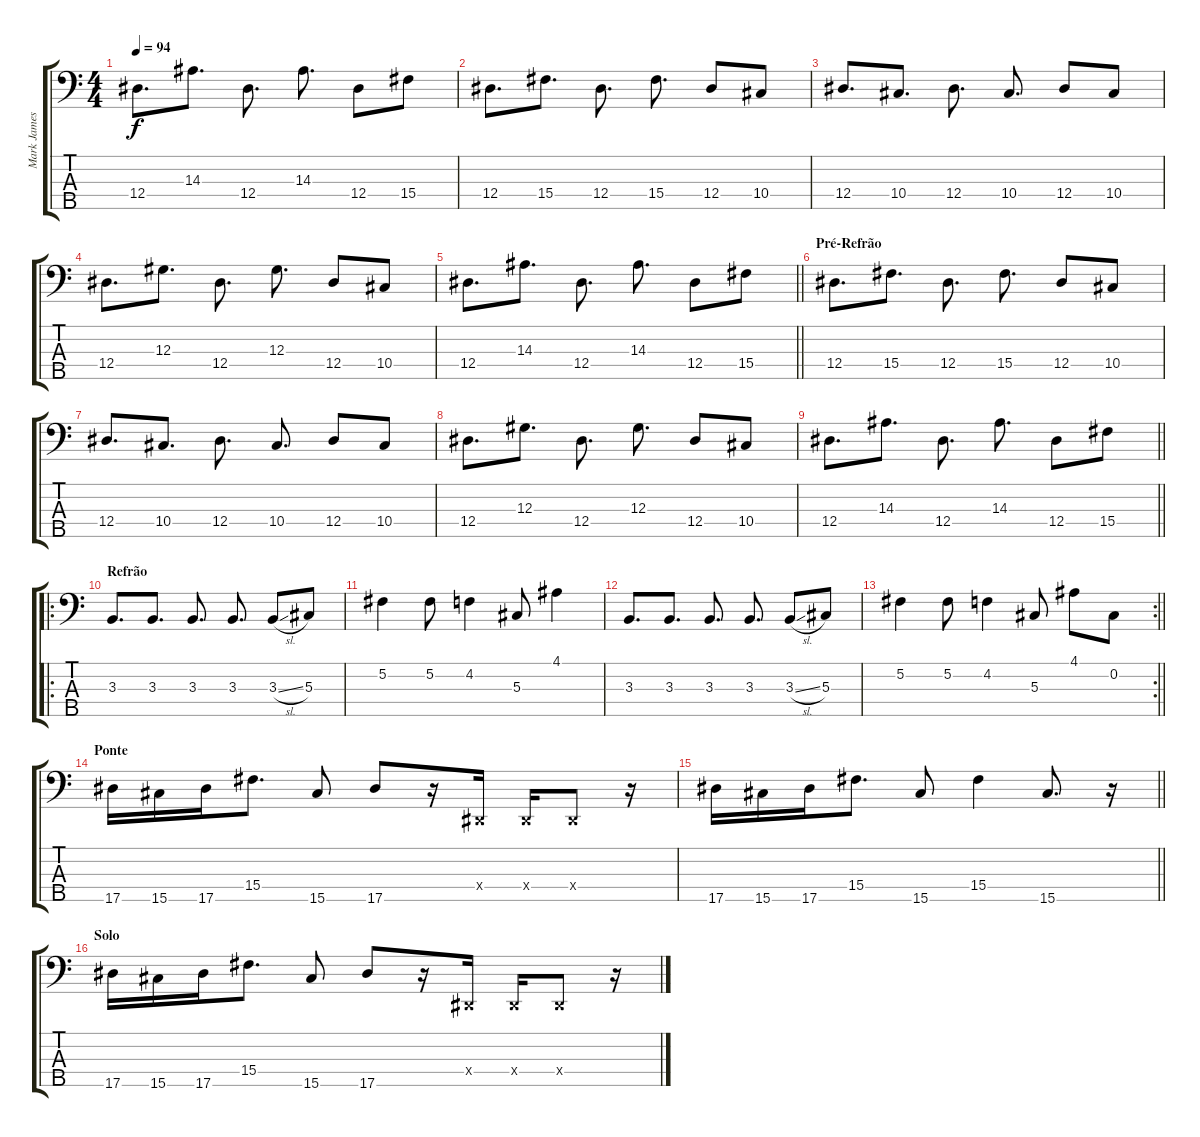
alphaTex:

\track ("Mark James" "Mark James") {instrument electricbassfinger}
\staff {score tabs}
\tuning (Gb2 Db2 Ab1 Eb1 Bb0) {hide}
\ts (4 4)
\tempo 94
\clef f4
\ks c
12.4.8{d dy f} 14.3.8{d} 12.4.8{d} 14.3.8{d} 12.4.8 15.4.8 |
12.4.8{d} 15.4.8{d} 12.4.8{d} 15.4.8{d} 12.4.8 10.4.8 |
12.4.8{d} 10.4.8{d} 12.4.8{d} 10.4.8{d} 12.4.8 10.4.8 |
12.4.8{d} 12.3.8{d} 12.4.8{d} 12.3.8{d} 12.4.8 10.4.8 |
\barLineRight lightlight
12.4.8{d} 14.3.8{d} 12.4.8{d} 14.3.8{d} 12.4.8 15.4.8 |
\section ("" "Pré-Refrão")
12.4.8{d} 15.4.8{d} 12.4.8{d} 15.4.8{d} 12.4.8 10.4.8 |
12.4.8{d} 10.4.8{d} 12.4.8{d} 10.4.8{d} 12.4.8 10.4.8 |
12.4.8{d} 12.3.8{d} 12.4.8{d} 12.3.8{d} 12.4.8 10.4.8 |
\barLineRight lightlight
12.4.8{d} 14.3.8{d} 12.4.8{d} 14.3.8{d} 12.4.8 15.4.8 |
\ro
\section ("" "Refrão")
3.3.8{d} 3.3.8{d} 3.3.8{d} 3.3.8{d} 3.3{sl}.8 5.3.8 |
5.2.4 5.2.8 4.2.4 5.3.8 4.1.4 |
3.3.8{d} 3.3.8{d} 3.3.8{d} 3.3.8{d} 3.3{sl}.8 5.3.8 |
\rc 2
\barLineRight lightlight
5.2.4 5.2.8 4.2.4 5.3.8 4.1.8 0.2.8 |
\section ("" "Ponte")
17.5.16 15.5.16 17.5.16 15.4.8{d} 15.5.8 17.5.8 r.16 0.4{x}.16 0.4{x}.16 0.4{x}.8 r.16 |
\barLineRight lightlight
17.5.16 15.5.16 17.5.16 15.4.8{d} 15.5.8 15.4.4 15.5.8{d} r.16 |
\section ("" "Solo")
17.5.16 15.5.16 17.5.16 15.4.8{d} 15.5.8 17.5.8 r.16 0.4{x}.16 0.4{x}.16 0.4{x}.8 r.16
